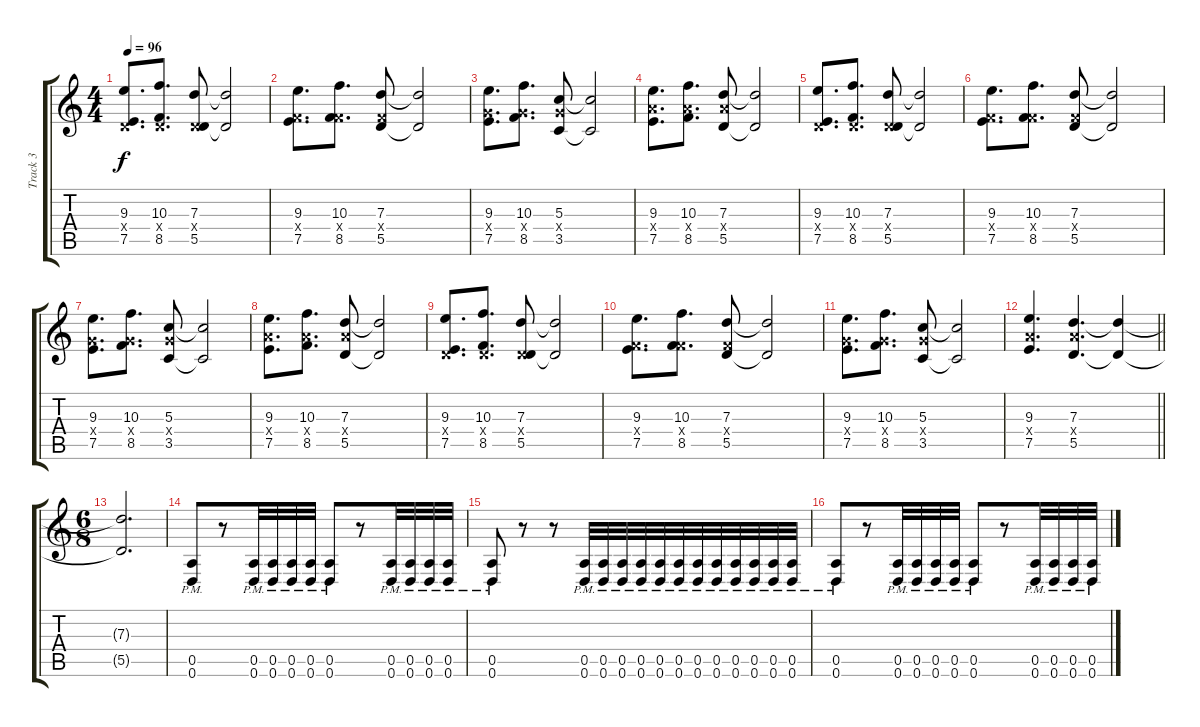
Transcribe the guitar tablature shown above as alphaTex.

\track ("Track 3" "Track 3") {instrument distortionguitar}
\staff {score tabs}
\tuning (E4 B3 G3 D3 A2 D2) {hide}
\ts (4 4)
\tempo 96
\clef g2
\ks c
(9.3 0.4{x} 7.5).8{d dy f} (10.3 0.4{x} 8.5).8{d} (7.3 0.4{x} 5.5).8 (7.3{t} 5.5{t}).2 |
(9.3 3.4{x} 7.5).8{d} (10.3 3.4{x} 8.5).8{d} (7.3 3.4{x} 5.5).8 (7.3{t} 5.5{t}).2 |
(9.3 5.4{x} 7.5).8{d} (10.3 5.4{x} 8.5).8{d} (5.3 5.4{x} 3.5).8 (5.3{t} 3.5{t}).2 |
(9.3 7.4{x} 7.5).8{d} (10.3 7.4{x} 8.5).8{d} (7.3 7.4{x} 5.5).8 (7.3{t} 5.5{t}).2 |
(9.3 0.4{x} 7.5).8{d} (10.3 0.4{x} 8.5).8{d} (7.3 0.4{x} 5.5).8 (7.3{t} 5.5{t}).2 |
(9.3 3.4{x} 7.5).8{d} (10.3 3.4{x} 8.5).8{d} (7.3 3.4{x} 5.5).8 (7.3{t} 5.5{t}).2 |
(9.3 5.4{x} 7.5).8{d} (10.3 5.4{x} 8.5).8{d} (5.3 5.4{x} 3.5).8 (5.3{t} 3.5{t}).2 |
(9.3 7.4{x} 7.5).8{d} (10.3 7.4{x} 8.5).8{d} (7.3 7.4{x} 5.5).8 (7.3{t} 5.5{t}).2 |
(9.3 0.4{x} 7.5).8{d} (10.3 0.4{x} 8.5).8{d} (7.3 0.4{x} 5.5).8 (7.3{t} 5.5{t}).2 |
(9.3 3.4{x} 7.5).8{d} (10.3 3.4{x} 8.5).8{d} (7.3 3.4{x} 5.5).8 (7.3{t} 5.5{t}).2 |
(9.3 5.4{x} 7.5).8{d} (10.3 5.4{x} 8.5).8{d} (5.3 5.4{x} 3.5).8 (5.3{t} 3.5{t}).2 |
\barLineRight lightlight
(9.3 7.4{x} 7.5).4{d} (7.3 7.4{x} 5.5).4{d} (7.3{t} 5.5{t}).4 |
\ts (6 8)
(7.3{t} 5.5{t}).2{d} |
(0.5{pm} 0.6{pm}).8{volume 15 balance 0} r.8 (0.5{pm} 0.6{pm}).32 (0.5{pm} 0.6{pm}).32 (0.5{pm} 0.6{pm}).32 (0.5{pm} 0.6{pm}).32 (0.5{pm} 0.6{pm}).8 r.8 (0.5{pm} 0.6{pm}).32 (0.5{pm} 0.6{pm}).32 (0.5{pm} 0.6{pm}).32 (0.5{pm} 0.6{pm}).32 |
(0.5{pm} 0.6{pm}).8 r.8 r.8 (0.5{pm} 0.6{pm}).32 (0.5{pm} 0.6{pm}).32 (0.5{pm} 0.6{pm}).32 (0.5{pm} 0.6{pm}).32 (0.5{pm} 0.6{pm}).32 (0.5{pm} 0.6{pm}).32 (0.5{pm} 0.6{pm}).32 (0.5{pm} 0.6{pm}).32 (0.5{pm} 0.6{pm}).32 (0.5{pm} 0.6{pm}).32 (0.5{pm} 0.6{pm}).32 (0.5{pm} 0.6{pm}).32 |
(0.5{pm} 0.6{pm}).8 r.8 (0.5{pm} 0.6{pm}).32 (0.5{pm} 0.6{pm}).32 (0.5{pm} 0.6{pm}).32 (0.5{pm} 0.6{pm}).32 (0.5{pm} 0.6{pm}).8 r.8 (0.5{pm} 0.6{pm}).32 (0.5{pm} 0.6{pm}).32 (0.5{pm} 0.6{pm}).32 (0.5{pm} 0.6{pm}).32
